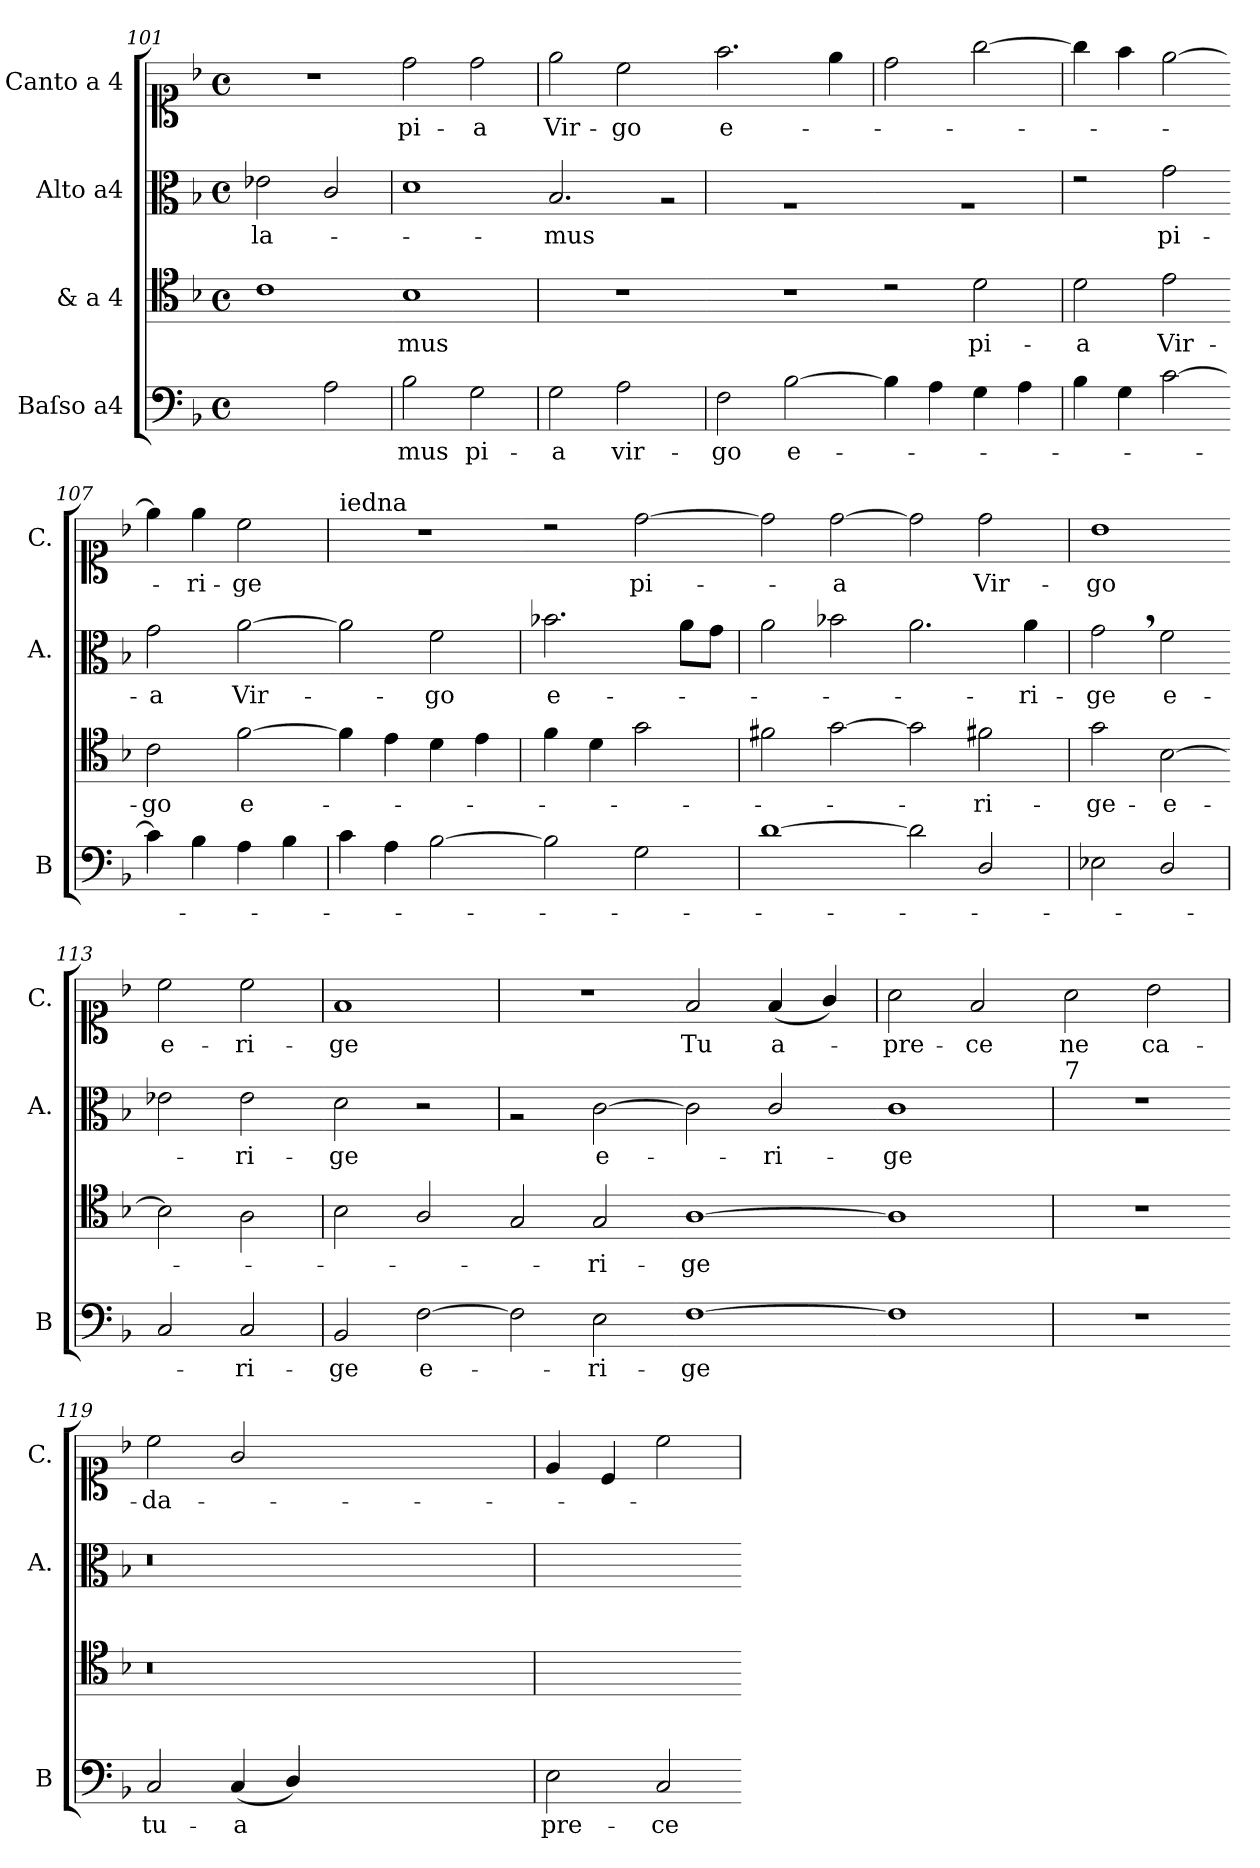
**kern	**text	**kern	**text	**kern	**text	**kern	**text
*part4	*part4	*part3	*part3	*part2	*part2	*part1	*part1
*staff4	*staff4	*staff3	*staff3	*staff2	*staff2	*staff1	*staff1
*I"Baſso a4	*	*I"& a 4	*	*I"Alto a4	*	*I"Canto a 4	*
*I'B	*	*	*	*I'A.	*	*I'C.	*
*clefF4	*	*clefC4	*	*clefC3	*	*clefC1	*
*k[b-]	*	*k[b-]	*	*k[b-]	*	*k[b-]	*
*M4/4	*	*M4/4	*	*M4/4	*	*M4/4	*
*met(c)	*	*met(c)	*	*met(c)	*	*met(c)	*
=101	=101	=101	=101	=101	=101	=101	=101
2ryy	.	1c	.	2e-X\	-la-	1r	.
2A\	.	.	.	2c/	.	.	.
=102	=102-	=102-	=102-	=102	=102-	=102-	=102-
2B-\	-mus	1B-	-mus	1d	.	2dd\	pi-
2G\	pi-	.	.	.	.	2dd\	-a
=103	=103	=103	=103	=103-	=103	=103	=103
2G\	-a	1r	.	2.B-/	-mus	2ee\	Vir-
2A\	vir-	.	.	.	.	2cc\	-go
!	!	!	!	!LO:N:vis=2	!	!	!
.	.	.	.	4rA	.	.	.
=104	=104-	=104	=104-	=104	=104-	=104-	=104-
2F\	-go	1r	.	1rA	.	2.ff\	e-
[2B-\	e-	.	.	.	.	.	.
.	.	.	.	.	.	4ee\	.
=105-	=105	=105-	=105	=105	=105	=105	=105
4B-\]	.	2rc	.	1rA	.	2dd\	.
4A\	.	.	.	.	.	.	.
4G\	.	2d\	pi-	.	.	[2gg\	.
4A\	.	.	.	.	.	.	.
=106	=106	=106	=106	=106	=106	=106	=106
4B-\	.	2d\	-a	2re	.	4gg\]	.
4G\	.	.	.	.	.	4ff\	.
[2c\	.	2e\	Vir-	2g\	pi-	[2ee\	.
=107-	=107-	=107-	=107-	=107-	=107-	=107-	=107-
4c\]	.	2c\	-go	2g\	-a	4ee\]	.
4B-\	.	.	.	.	.	4ee\	-ri-
4A\	.	[2f\	e-	[2a	Vir-	2cc\	-ge
4B-\	.	.	.	.	.	.	.
=108	=108	=108-	=108	=108-	=108	=108	=108
!	!	!	!	!	!	!LO:TX:a:t=iedna	!
4c\	.	4f\]	.	2a]	.	1r	.
4A\	.	4e\	.	.	.	.	.
[2B-	.	4d\	.	2f\	-go	.	.
.	.	4e\	.	.	.	.	.
=109-	=109	=109	=109	=109	=109	=109	=109
2B-]	.	4f\	.	2.b-X\	e-	2rb	.
.	.	4d\	.	.	.	.	.
2G\	.	2g\	.	.	.	[2dd	pi-
.	.	.	.	8a\L	.	.	.
.	.	.	.	8g\J	.	.	.
=110	=110-	=110	=110-	=110	=110-	=110-	=110-
[1d	.	2f#X\	.	2a\	.	2dd]	.
.	.	[2g	.	2b-X\	.	[2dd	-a
=111-	=111-	=111-	=111-	=111-	=111-	=111-	=111-
2d]	.	2g]	.	2.a\	.	2dd]	.
2D/	.	2f#X\	-ri-	.	.	2dd\	Vir-
.	.	.	.	4a\	-ri-	.	.
=112	=112	=112	=112	=112	=112	=112	=112
2E-X\	.	2g\	-ge-	2g,<\	-ge	1b-	-go
2D/	.	[2B-	-e-	2f\	e-	.	.
=113	=113-	=113-	=113-	=113-	=113-	=113-	=113-
2C/	.	2B-]	.	2e-X\	.	2cc\	e-
2C/	-ri-	2A\	.	2e-\	-ri-	2cc\	-ri-
=114	=114	=114	=114	=114-	=114	=114	=114
2BB-/	-ge	2B-\	.	2d\	-ge	1f	-ge
[2F	e-	2A/	.	2r	.	.	.
=115-	=115	=115-	=115	=115	=115	=115	=115
2F]	.	2G/	.	2rA	.	1r	.
2E\	-ri-	2G/	-ri-	[2c	e-	.	.
=116-	=116-	=116-	=116-	=116-	=116-	=116-	=116-
[1F	-ge	[1A	-ge	2c]	.	2f/	Tu
.	.	.	.	2c/	-ri-	(4f/	a-
.	.	.	.	.	.	4g/)	.
=117-	=117	=117-	=117	=117-	=117	=117	=117
1F]	.	1A]	.	1c	-ge	2a\	-pre-
.	.	.	.	.	.	2f/	-ce
=118	=118-	=118	=118-	=118	=118-	=118-	=118-
!	!	!	!	!LO:TX:a:t=7	!	!	!
1r	.	1r	.	1r	.	2a\	ne
.	.	.	.	.	.	2b-\	ca-
=119-	=119	=119	=119	=119	=119	=119	=119
2C/	tu-	0.r	.	0.r	.	2cc\	-da-
(4C/	-a	.	.	.	.	2g/	.
4D/)	.	.	.	.	.	.	.
0ryy	.	.	.	.	.	0ryy	.
=120	=120	=120	=120	=120	=120	=120	=120
2E\	pre-	1ryy	.	1ryy	.	4e/	.
.	.	.	.	.	.	4c/	.
2C/	-ce	.	.	.	.	2cc\	.
=-	=	=	=	=	=	=	=
*-	*-	*-	*-	*-	*-	*-	*-
